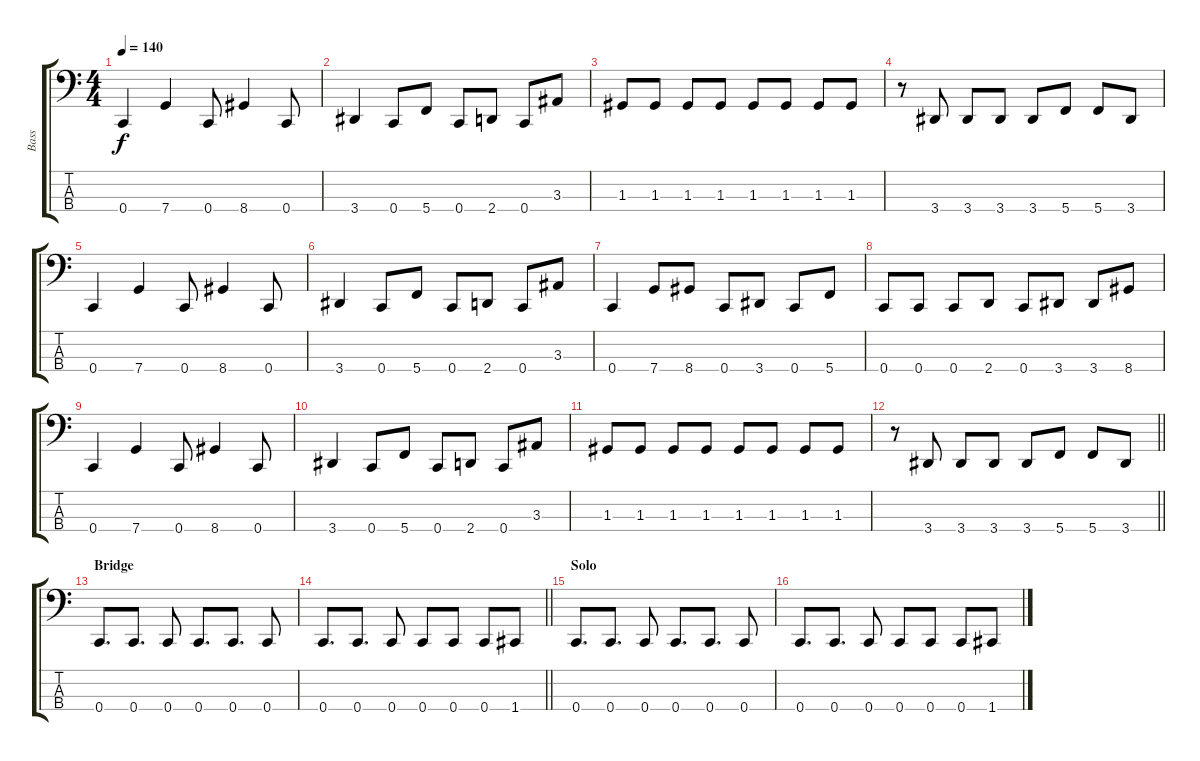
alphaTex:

\track ("Bass" "Bass") {instrument electricbasspick}
\staff {score tabs}
\tuning (F2 C2 G1 C1) {hide}
\ts (4 4)
\tempo 140
\clef f4
\ks c
0.4.4{dy f} 7.4.4 0.4.8 8.4.4 0.4.8 |
3.4.4 0.4.8 5.4.8 0.4.8 2.4.8 0.4.8 3.3.8 |
1.3.8 1.3.8 1.3.8 1.3.8 1.3.8 1.3.8 1.3.8 1.3.8 |
r.8 3.4.8 3.4.8 3.4.8 3.4.8 5.4.8 5.4.8 3.4.8 |
0.4.4 7.4.4 0.4.8 8.4.4 0.4.8 |
3.4.4 0.4.8 5.4.8 0.4.8 2.4.8 0.4.8 3.3.8 |
0.4.4 7.4.8 8.4.8 0.4.8 3.4.8 0.4.8 5.4.8 |
0.4.8 0.4.8 0.4.8 2.4.8 0.4.8 3.4.8 3.4.8 8.4.8 |
0.4.4 7.4.4 0.4.8 8.4.4 0.4.8 |
3.4.4 0.4.8 5.4.8 0.4.8 2.4.8 0.4.8 3.3.8 |
1.3.8 1.3.8 1.3.8 1.3.8 1.3.8 1.3.8 1.3.8 1.3.8 |
\barLineRight lightlight
r.8 3.4.8 3.4.8 3.4.8 3.4.8 5.4.8 5.4.8 3.4.8 |
\section ("" "Bridge")
0.4.8{d} 0.4.8{d} 0.4.8 0.4.8{d} 0.4.8{d} 0.4.8 |
\barLineRight lightlight
0.4.8{d} 0.4.8{d} 0.4.8 0.4.8 0.4.8 0.4.8 1.4.8 |
\section ("" "Solo")
0.4.8{d} 0.4.8{d} 0.4.8 0.4.8{d} 0.4.8{d} 0.4.8 |
0.4.8{d} 0.4.8{d} 0.4.8 0.4.8 0.4.8 0.4.8 1.4.8
